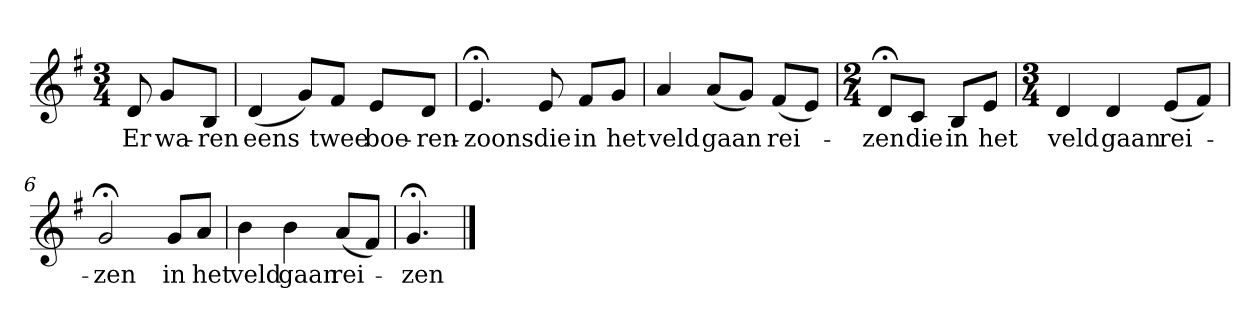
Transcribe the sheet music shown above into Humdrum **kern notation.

**kern	**text
*part1	*part1
*staff1	*staff1
*k[f#]	*
*G:	*
*M3/4	*
*MM120	*
=	=
8d	Er
8gL	wa-
8BJ	-ren
=1	=1
(4d	eens
8gL)	.
8f#J	twee
8eL	boe-
8dJ	-ren-
=2	=2
4.e;<	-zoons
8e	die
8f#L	in
8gJ	het
=3	=3
4a	veld
(8aL	gaan
8gJ)	.
(8f#L	rei-
8eJ)	.
=4	=4
*M2/4	*
8d;<L	-zen
8cJ	die
8BL	in
8eJ	het
=5	=5
*M3/4	*
4d	veld
4d	gaan
(8eL	rei-
8f#J)	.
=6	=6
2g;<	-zen
8gL	in
8aJ	het
=7	=7
4b	veld
4b	gaan
(8aL	rei-
8f#J)	.
=8	=8
4.g;<	-zen
==	==
*-	*-
